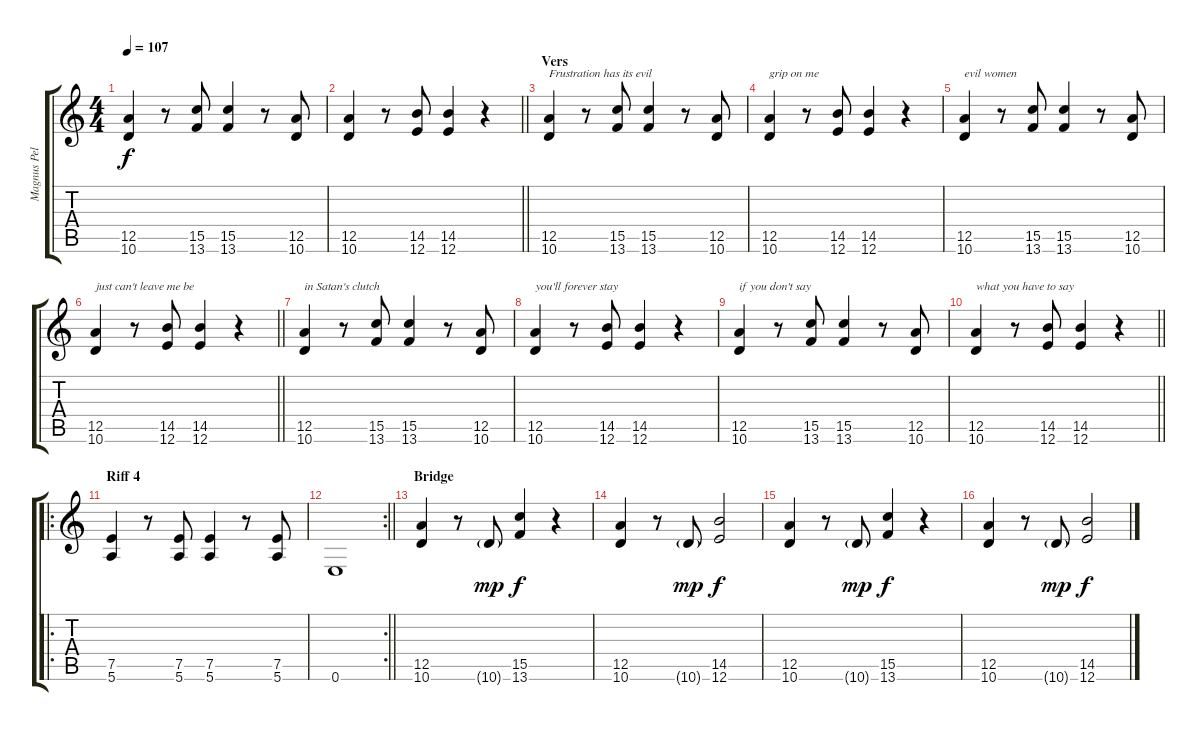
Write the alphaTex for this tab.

\track ("Magnus Pelander" "Magnus Pel") {instrument overdrivenguitar}
\staff {score tabs}
\tuning (E4 B3 G3 D3 A2 E2) {hide}
\ts (4 4)
\tempo 107
\clef g2
\ks aminor
(12.5 10.6).4{dy f} r.8 (15.5 13.6).8 (15.5 13.6).4 r.8 (12.5 10.6).8 |
\barLineRight lightlight
(12.5 10.6).4 r.8 (14.5 12.6).8 (14.5 12.6).4 r.4 |
\section ("" "Vers")
(12.5 10.6).4{txt "Frustration has its evil"} r.8 (15.5 13.6).8 (15.5 13.6).4 r.8 (12.5 10.6).8 |
(12.5 10.6).4{txt "grip on me"} r.8 (14.5 12.6).8 (14.5 12.6).4 r.4 |
(12.5 10.6).4{txt "evil women"} r.8 (15.5 13.6).8 (15.5 13.6).4 r.8 (12.5 10.6).8 |
\barLineRight lightlight
(12.5 10.6).4{txt "just can't leave me be"} r.8 (14.5 12.6).8 (14.5 12.6).4 r.4 |
(12.5 10.6).4{txt "in Satan's clutch "} r.8 (15.5 13.6).8 (15.5 13.6).4 r.8 (12.5 10.6).8 |
(12.5 10.6).4{txt "you'll forever stay"} r.8 (14.5 12.6).8 (14.5 12.6).4 r.4 |
(12.5 10.6).4{txt "if you don't say "} r.8 (15.5 13.6).8 (15.5 13.6).4 r.8 (12.5 10.6).8 |
\barLineRight lightlight
(12.5 10.6).4{txt "what you have to say"} r.8 (14.5 12.6).8 (14.5 12.6).4 r.4 |
\ro
\section ("" "Riff 4")
(7.5 5.6).4 r.8 (7.5 5.6).8 (7.5 5.6).4 r.8 (7.5 5.6).8 |
\rc 2
\barLineRight lightlight
0.6.1 |
\section ("" "Bridge")
(12.5 10.6).4 r.8 10.6{g}.8{dy mp} (15.5 13.6).4{dy f} r.4 |
(12.5 10.6).4 r.8 10.6{g}.8{dy mp} (14.5 12.6).2{dy f} |
(12.5 10.6).4 r.8 10.6{g}.8{dy mp} (15.5 13.6).4{dy f} r.4 |
(12.5 10.6).4 r.8 10.6{g}.8{dy mp} (14.5 12.6).2{dy f}
